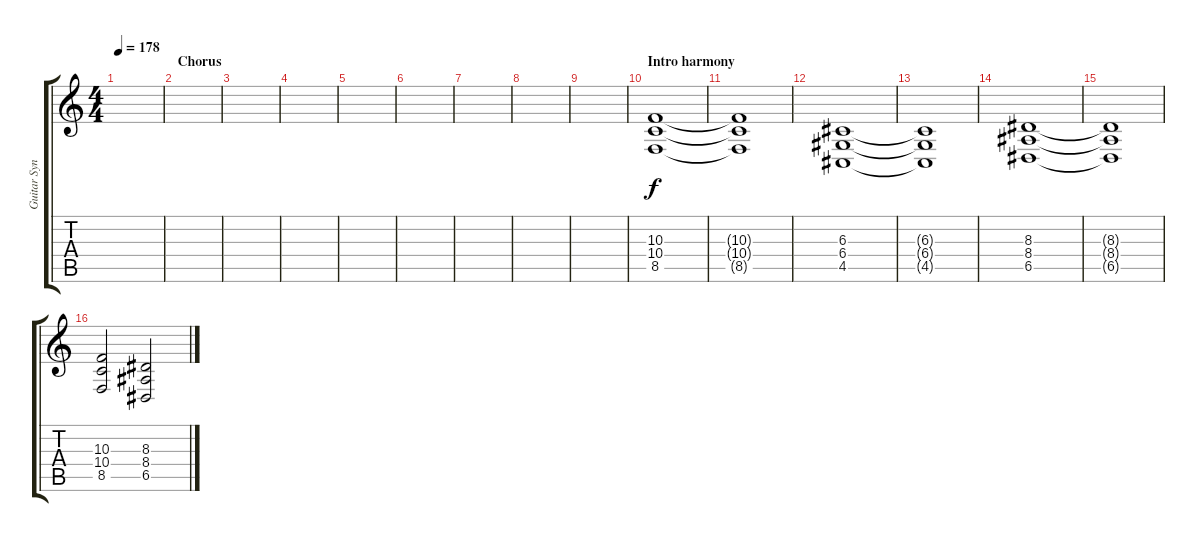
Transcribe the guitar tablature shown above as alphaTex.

\track ("Guitar Synth" "Guitar Syn") {instrument synthstrings1}
\staff {score tabs}
\tuning (E4 B3 G3 D3 A2 E2) {hide}
\ts (4 4)
\tempo 178
\clef g2
\ks c
|
\section ("" "Chorus")
|
|
|
|
|
|
|
|
\section ("" "Intro harmony")
(10.3 10.4 8.5).1 |
(10.3{t} 10.4{t} 8.5{t}).1 |
(6.3 6.4 4.5).1 |
(6.3{t} 6.4{t} 4.5{t}).1 |
(8.3 8.4 6.5).1 |
(8.3{t} 8.4{t} 6.5{t}).1 |
(10.3 10.4 8.5).2 (8.3 8.4 6.5).2
